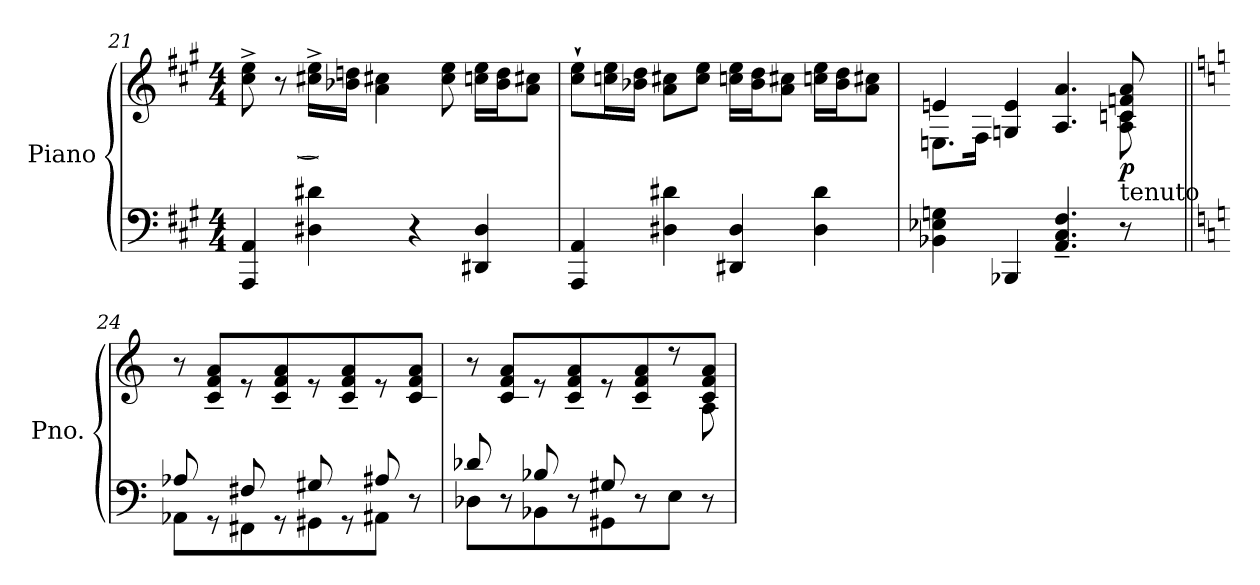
**kern	**kern	**dynam
*part1	*part1	*part1
*staff2	*staff1	*staff1/2
*I"Piano	*	*
*I'Pno.	*	*
*clefF4	*clefG2	*
*k[f#c#g#]	*k[f#c#g#]	*
*M4/4	*M4/4	*
=21	=21	=21
4AAA/ 4AA/	8cc#\^ 8ee\^	.
.	8r	.
!LO:TX:a:t=͡	!	!
!LO:TX:a:t=͜	!	!
4D#X\ 4d#X\	16cc#X\^ 16ee\^LL	.
.	16b-X\ 16ddn\JJ	.
.	4a\ 4cc#X\	.
4r	.	.
.	8cc#\ 8ee\	.
4DD#X/ 4D#/	16ccn\ 16ee\LL	.
.	16b-\ 16dd\J	.
.	8a\ 8cc#X\J	.
=22	=22	=22
4AAA/ 4AA/	8cc#\` 8ee\`L	.
.	16ccn\ 16ee\L	.
.	16b-X\ 16dd\JJ	.
4D#X\ 4d#X\	8a\ 8cc#X\L	.
.	8cc#\ 8ee\J	.
4DD#X/ 4D#/	16ccn\ 16ee\LL	.
.	16b-\ 16dd\J	.
.	8a\ 8cc#X\J	.
4D#\ 4d#\	16ccn\ 16ee\LL	.
.	16b-\ 16dd\J	.
.	8a\ 8cc#X\J	.
=23	=23	=23
*	*^	*
*	*	*^	*
4BB-X\ 4E-X\ 4Gn\	4en/	8.En\L	2..ryy	.
.	.	16F#\Jk	.	.
4BBB-X/	4Gn/ 4e/	2.ryy	.	.
4.AA/~ 4.C#/~ 4.F#/~	4.A/ 4.a/	.	.	.
!	!LO:TX:b:t=tenuto	!	!	!
!	!	!	!	!LO:DY:b
8r	8cn/ 8fn/ 8a/	.	8A\ 8c\	p
*	*v	*v	*v	*
=24||	=24||	=24||
*k[]	*k[]	*
*^	*^	*
8A-X/L	8AA-X\L	8r	8ryy	.
8ryy	8r	8c/ 8f/ 8a/L	8G\	.
8F#X/	8FF#X\	8r	8ryy	.
8ryy	8r	8c/ 8f/ 8a/	8G\J	.
8G#X/L	8GG#X\	8r	8ryy	.
8ryy	8r	8c/ 8f/ 8a/	8An\	.
8A#X/	8AA#X\J	8r	8ryy	.
8ryy	8r	8c/ 8f/ 8a/J	8B\J	.
=25	=25	=25	=25	=25
8d-X/L	8D-X\L	8r	8ryy	.
8ryy	8r	8c/ 8f/ 8a/L	8B\	.
8B-X/	8BB-X\	8r	8ryy	.
8ryy	8r	8c/ 8f/ 8a/	8A\J	.
8G#X/L	8GG#X\	8r	8ryy	.
4.ryy	8r	8c/ 8f/ 8a/	8A\	.
.	8E\J	8r	8e\J	.
.	8r	8c/ 8f/ 8a/J	8A\	.
*v	*v	*	*	*
*	*v	*v	*
=	=	=
*-	*-	*-
